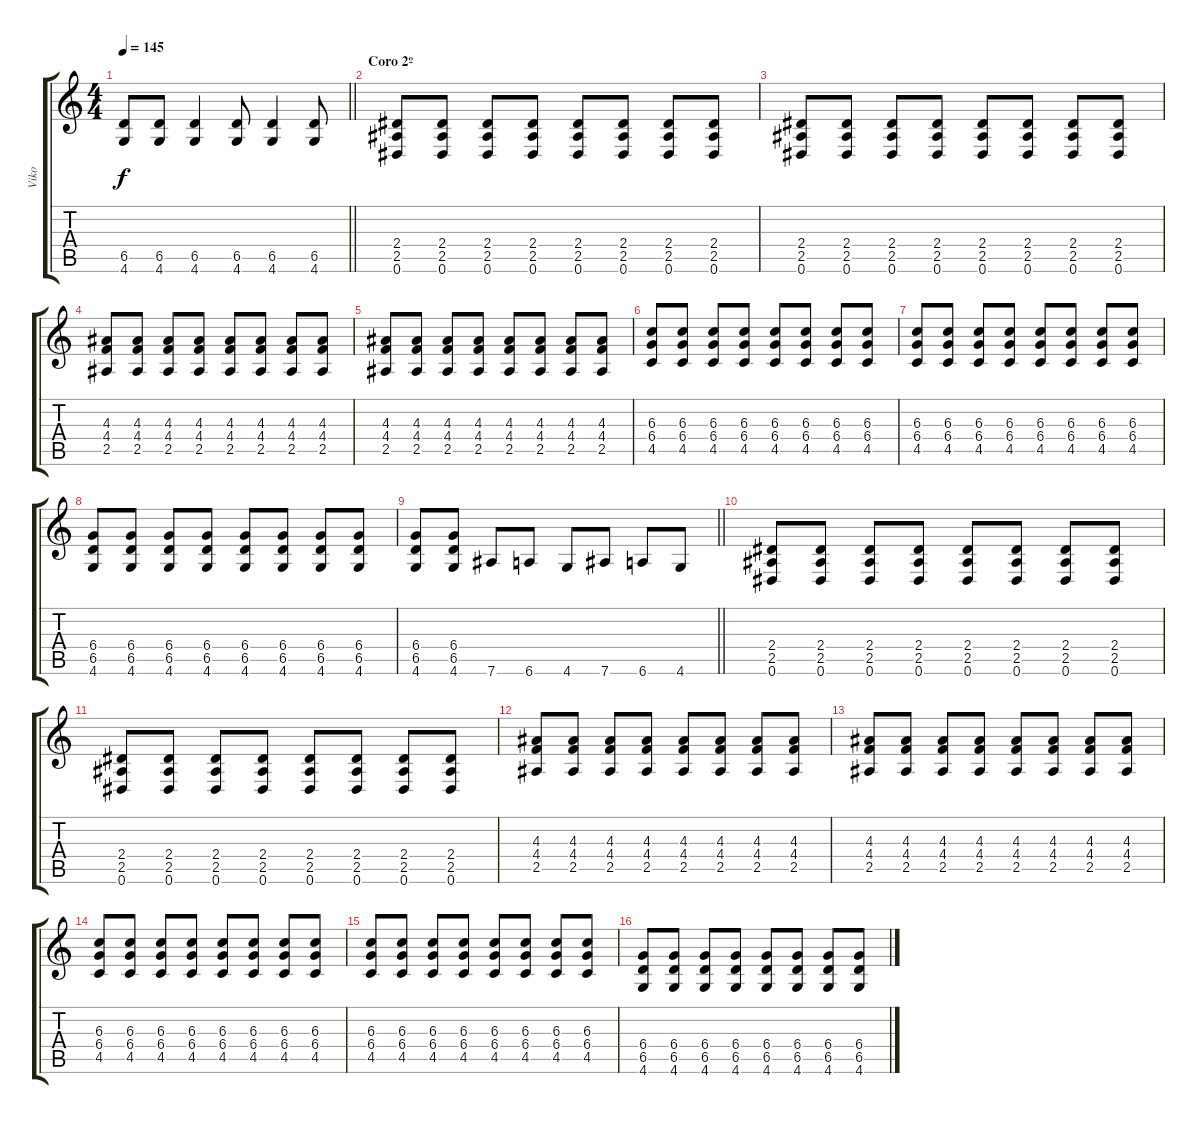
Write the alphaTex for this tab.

\track ("Viko" "Viko") {instrument overdrivenguitar}
\staff {score tabs}
\tuning (Eb4 Bb3 Gb3 Db3 Ab2 Eb2) {hide}
\ts (4 4)
\tempo 145
\clef g2
\barLineRight lightlight
\ks c
(6.5{t} 4.6{t}).8{dy f} (6.5 4.6).8 (6.5 4.6).4 (6.5 4.6).8 (6.5 4.6).4 (6.5 4.6).8 |
\section ("" "Coro 2º")
(2.4 2.5 0.6).8 (2.4 2.5 0.6).8 (2.4 2.5 0.6).8 (2.4 2.5 0.6).8 (2.4 2.5 0.6).8 (2.4 2.5 0.6).8 (2.4 2.5 0.6).8 (2.4 2.5 0.6).8 |
(2.4 2.5 0.6).8 (2.4 2.5 0.6).8 (2.4 2.5 0.6).8 (2.4 2.5 0.6).8 (2.4 2.5 0.6).8 (2.4 2.5 0.6).8 (2.4 2.5 0.6).8 (2.4 2.5 0.6).8 |
(4.3 4.4 2.5).8 (4.3 4.4 2.5).8 (4.3 4.4 2.5).8 (4.3 4.4 2.5).8 (4.3 4.4 2.5).8 (4.3 4.4 2.5).8 (4.3 4.4 2.5).8 (4.3 4.4 2.5).8 |
(4.3 4.4 2.5).8 (4.3 4.4 2.5).8 (4.3 4.4 2.5).8 (4.3 4.4 2.5).8 (4.3 4.4 2.5).8 (4.3 4.4 2.5).8 (4.3 4.4 2.5).8 (4.3 4.4 2.5).8 |
(6.3 6.4 4.5).8 (6.3 6.4 4.5).8 (6.3 6.4 4.5).8 (6.3 6.4 4.5).8 (6.3 6.4 4.5).8 (6.3 6.4 4.5).8 (6.3 6.4 4.5).8 (6.3 6.4 4.5).8 |
(6.3 6.4 4.5).8 (6.3 6.4 4.5).8 (6.3 6.4 4.5).8 (6.3 6.4 4.5).8 (6.3 6.4 4.5).8 (6.3 6.4 4.5).8 (6.3 6.4 4.5).8 (6.3 6.4 4.5).8 |
(6.4 6.5 4.6).8 (6.4 6.5 4.6).8 (6.4 6.5 4.6).8 (6.4 6.5 4.6).8 (6.4 6.5 4.6).8 (6.4 6.5 4.6).8 (6.4 6.5 4.6).8 (6.4 6.5 4.6).8 |
\barLineRight lightlight
(6.4 6.5 4.6).8 (6.4 6.5 4.6).8 7.6.8 6.6.8 4.6.8 7.6.8 6.6.8 4.6.8 |
(2.4 2.5 0.6).8 (2.4 2.5 0.6).8 (2.4 2.5 0.6).8 (2.4 2.5 0.6).8 (2.4 2.5 0.6).8 (2.4 2.5 0.6).8 (2.4 2.5 0.6).8 (2.4 2.5 0.6).8 |
(2.4 2.5 0.6).8 (2.4 2.5 0.6).8 (2.4 2.5 0.6).8 (2.4 2.5 0.6).8 (2.4 2.5 0.6).8 (2.4 2.5 0.6).8 (2.4 2.5 0.6).8 (2.4 2.5 0.6).8 |
(4.3 4.4 2.5).8 (4.3 4.4 2.5).8 (4.3 4.4 2.5).8 (4.3 4.4 2.5).8 (4.3 4.4 2.5).8 (4.3 4.4 2.5).8 (4.3 4.4 2.5).8 (4.3 4.4 2.5).8 |
(4.3 4.4 2.5).8 (4.3 4.4 2.5).8 (4.3 4.4 2.5).8 (4.3 4.4 2.5).8 (4.3 4.4 2.5).8 (4.3 4.4 2.5).8 (4.3 4.4 2.5).8 (4.3 4.4 2.5).8 |
(6.3 6.4 4.5).8 (6.3 6.4 4.5).8 (6.3 6.4 4.5).8 (6.3 6.4 4.5).8 (6.3 6.4 4.5).8 (6.3 6.4 4.5).8 (6.3 6.4 4.5).8 (6.3 6.4 4.5).8 |
(6.3 6.4 4.5).8 (6.3 6.4 4.5).8 (6.3 6.4 4.5).8 (6.3 6.4 4.5).8 (6.3 6.4 4.5).8 (6.3 6.4 4.5).8 (6.3 6.4 4.5).8 (6.3 6.4 4.5).8 |
(6.4 6.5 4.6).8 (6.4 6.5 4.6).8 (6.4 6.5 4.6).8 (6.4 6.5 4.6).8 (6.4 6.5 4.6).8 (6.4 6.5 4.6).8 (6.4 6.5 4.6).8 (6.4 6.5 4.6).8
